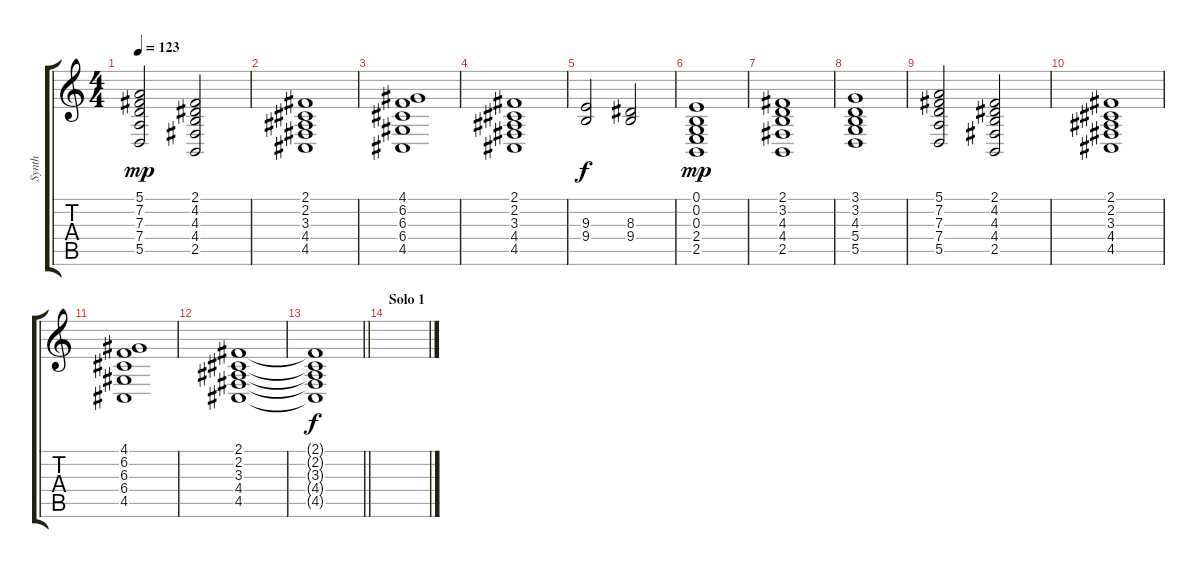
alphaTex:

\track ("Synth" "Synth") {instrument fx7echoes}
\staff {score tabs}
\tuning (E4 B3 G3 D3 A2 E2) {hide}
\ts (4 4)
\tempo 123
\clef g2
\ks c
(5.1 7.2 7.3 7.4 5.5).2{dy mp} (2.1 4.2 4.3 4.4 2.5).2 |
(2.1 2.2 3.3 4.4 4.5).1 |
(4.1 6.2 6.3 6.4 4.5).1 |
(2.1 2.2 3.3 4.4 4.5).1 |
(9.3 9.4).2{dy f} (8.3 9.4).2 |
(0.1 0.2 0.3 2.4 2.5).1{dy mp} |
(2.1 3.2 4.3 4.4 2.5).1 |
(3.1 3.2 4.3 5.4 5.5).1 |
(5.1 7.2 7.3 7.4 5.5).2 (2.1 4.2 4.3 4.4 2.5).2 |
(2.1 2.2 3.3 4.4 4.5).1 |
(4.1 6.2 6.3 6.4 4.5).1 |
(2.1 2.2 3.3 4.4 4.5).1 |
\barLineRight lightlight
(2.1{t} 2.2{t} 3.3{t} 4.4{t} 4.5{t}).1{dy f} |
\section ("" "Solo 1")
